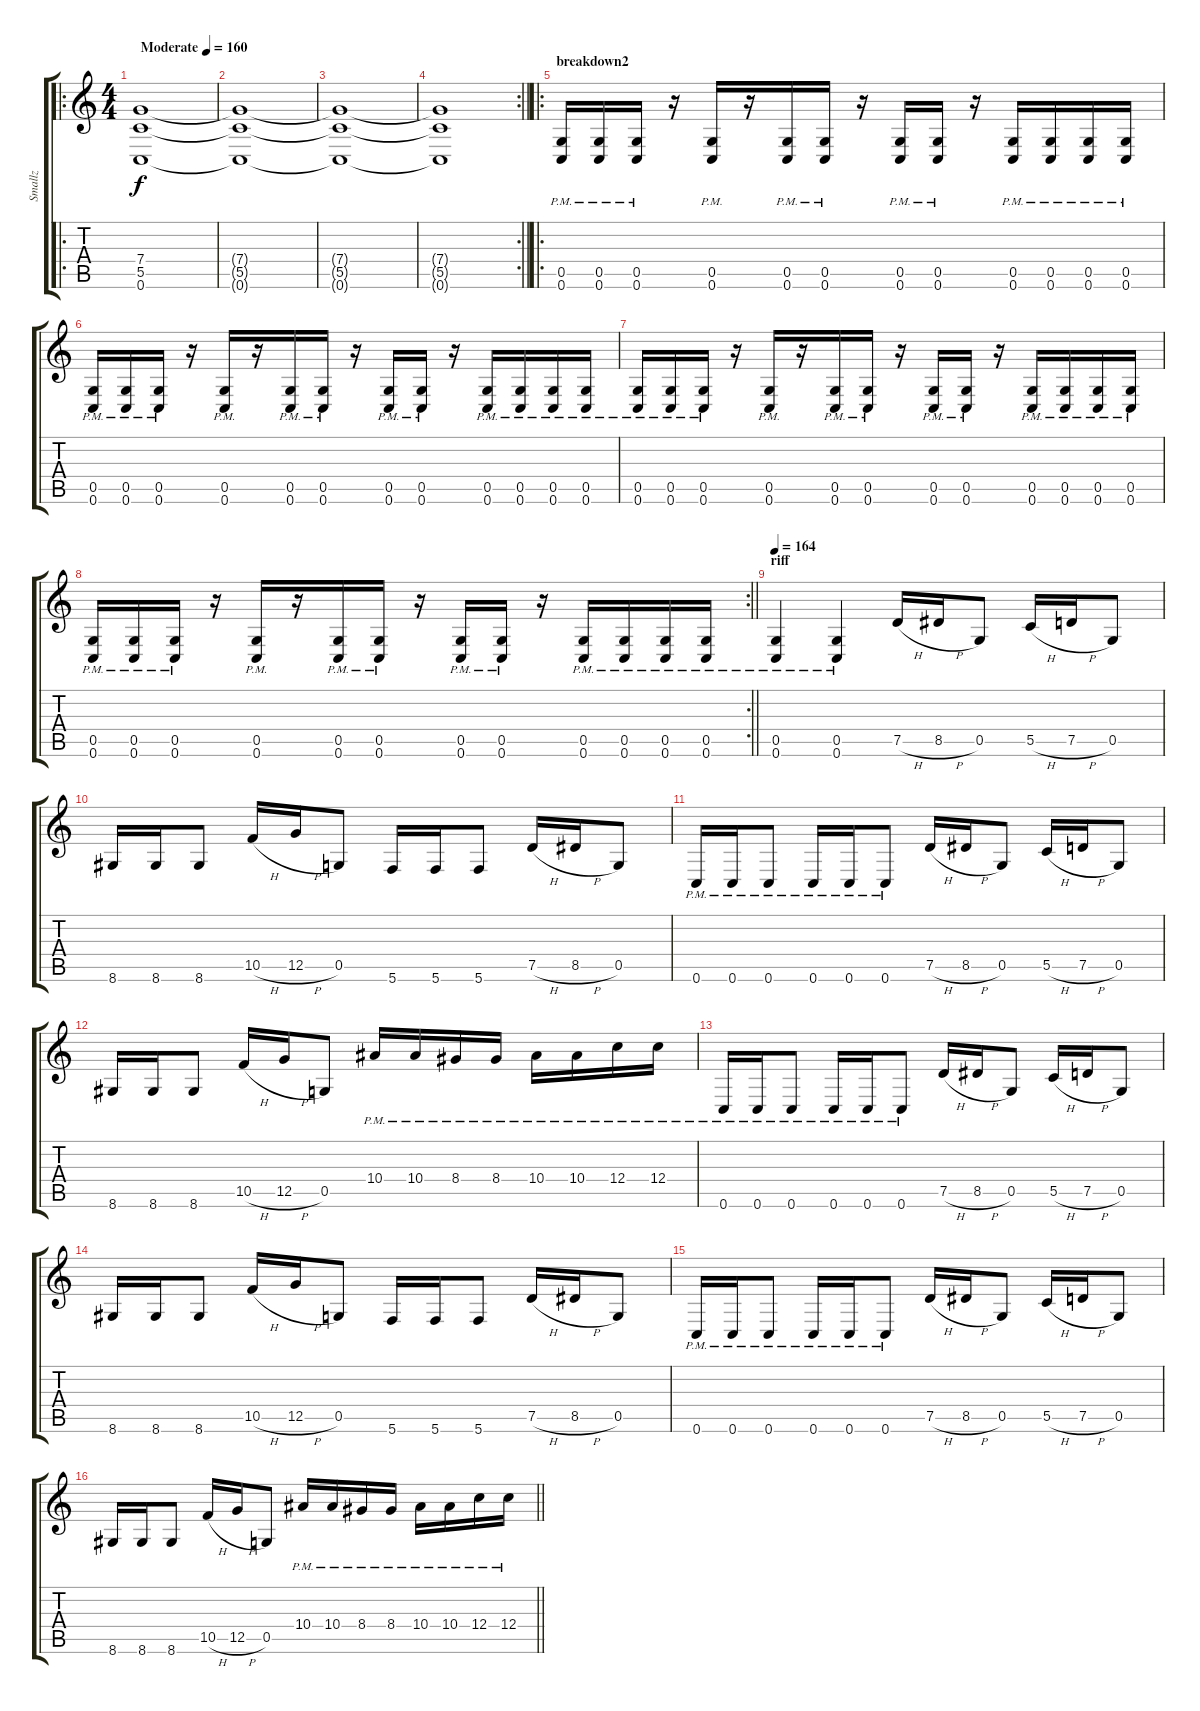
\track ("Smallz" "Smallz") {instrument distortionguitar}
\staff {score tabs}
\tuning (D4 A3 F3 C3 G2 C2) {hide}
\ro
\ts (4 4)
\tempo (160 "Moderate")
\tempo 115
\tempo (160 "Moderate")
\clef g2
\ks c
(7.4 5.5 0.6).1{dy f instrument distortionguitar} |
(7.4{t} 5.5{t} 0.6{t}).1 |
(7.4{t} 5.5{t} 0.6{t}).1 |
\rc 2
\barLineRight lightlight
(7.4{t} 5.5{t} 0.6{t}).1 |
\ro
\section ("" "breakdown2")
(0.5{pm} 0.6{pm}).16 (0.5{pm} 0.6{pm}).16 (0.5{pm} 0.6{pm}).16 r.16 (0.5{pm} 0.6{pm}).16 r.16 (0.5{pm} 0.6{pm}).16 (0.5{pm} 0.6{pm}).16 r.16 (0.5{pm} 0.6{pm}).16 (0.5{pm} 0.6{pm}).16 r.16 (0.5{pm} 0.6{pm}).16 (0.5{pm} 0.6{pm}).16 (0.5{pm} 0.6{pm}).16 (0.5{pm} 0.6{pm}).16 |
(0.5{pm} 0.6{pm}).16 (0.5{pm} 0.6{pm}).16 (0.5{pm} 0.6{pm}).16 r.16 (0.5{pm} 0.6{pm}).16 r.16 (0.5{pm} 0.6{pm}).16 (0.5{pm} 0.6{pm}).16 r.16 (0.5{pm} 0.6{pm}).16 (0.5{pm} 0.6{pm}).16 r.16 (0.5{pm} 0.6{pm}).16 (0.5{pm} 0.6{pm}).16 (0.5{pm} 0.6{pm}).16 (0.5{pm} 0.6{pm}).16 |
(0.5{pm} 0.6{pm}).16 (0.5{pm} 0.6{pm}).16 (0.5{pm} 0.6{pm}).16 r.16 (0.5{pm} 0.6{pm}).16 r.16 (0.5{pm} 0.6{pm}).16 (0.5{pm} 0.6{pm}).16 r.16 (0.5{pm} 0.6{pm}).16 (0.5{pm} 0.6{pm}).16 r.16 (0.5{pm} 0.6{pm}).16 (0.5{pm} 0.6{pm}).16 (0.5{pm} 0.6{pm}).16 (0.5{pm} 0.6{pm}).16 |
\rc 2
\barLineRight lightlight
(0.5{pm} 0.6{pm}).16 (0.5{pm} 0.6{pm}).16 (0.5{pm} 0.6{pm}).16 r.16 (0.5{pm} 0.6{pm}).16 r.16 (0.5{pm} 0.6{pm}).16 (0.5{pm} 0.6{pm}).16 r.16 (0.5{pm} 0.6{pm}).16 (0.5{pm} 0.6{pm}).16 r.16 (0.5{pm} 0.6{pm}).16 (0.5{pm} 0.6{pm}).16 (0.5{pm} 0.6{pm}).16 (0.5{pm} 0.6{pm}).16 |
\section ("" "riff")
\tempo 164
(0.5 0.6{pm}).4 (0.5 0.6{pm}).4 7.5{h}.16 8.5{h}.16 0.5.8 5.5{h}.16 7.5{h}.16 0.5.8 |
8.6.16 8.6.16 8.6.8 10.5{h}.16 12.5{h}.16 0.5.8 5.6.16 5.6.16 5.6.8 7.5{h}.16 8.5{h}.16 0.5.8 |
0.6{pm}.16 0.6{pm}.16 0.6{pm}.8 0.6{pm}.16 0.6{pm}.16 0.6{pm}.8 7.5{h}.16 8.5{h}.16 0.5.8 5.5{h}.16 7.5{h}.16 0.5.8 |
8.6.16 8.6.16 8.6.8 10.5{h}.16 12.5{h}.16 0.5.8 10.4{pm}.16 10.4{pm}.16 8.4{pm}.16 8.4{pm}.16 10.4{pm}.16 10.4{pm}.16 12.4{pm}.16 12.4{pm}.16 |
0.6{pm}.16 0.6{pm}.16 0.6{pm}.8 0.6{pm}.16 0.6{pm}.16 0.6{pm}.8 7.5{h}.16 8.5{h}.16 0.5.8 5.5{h}.16 7.5{h}.16 0.5.8 |
8.6.16 8.6.16 8.6.8 10.5{h}.16 12.5{h}.16 0.5.8 5.6.16 5.6.16 5.6.8 7.5{h}.16 8.5{h}.16 0.5.8 |
0.6{pm}.16 0.6{pm}.16 0.6{pm}.8 0.6{pm}.16 0.6{pm}.16 0.6{pm}.8 7.5{h}.16 8.5{h}.16 0.5.8 5.5{h}.16 7.5{h}.16 0.5.8 |
\barLineRight lightlight
8.6.16 8.6.16 8.6.8 10.5{h}.16 12.5{h}.16 0.5.8 10.4{pm}.16 10.4{pm}.16 8.4{pm}.16 8.4{pm}.16 10.4{pm}.16 10.4{pm}.16 12.4{pm}.16 12.4{pm}.16
